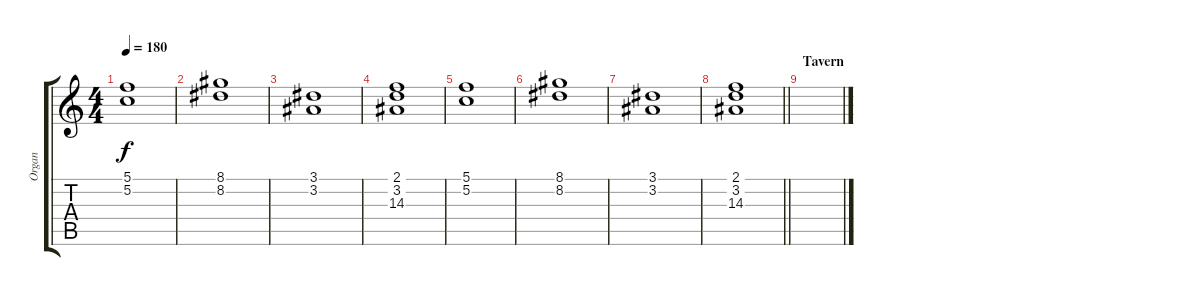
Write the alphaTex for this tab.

\track ("Organ" "Organ") {instrument rockorgan}
\staff {score tabs}
\tuning (C5 G4 Eb4 Bb3 F3 C3) {hide}
\ts (4 4)
\tempo 180
\clef g2
\ks c
(5.1 5.2).1{dy f} |
(8.1 8.2).1 |
(3.1 3.2).1 |
(2.1 3.2 14.3).1 |
(5.1 5.2).1 |
(8.1 8.2).1 |
(3.1 3.2).1 |
\barLineRight lightlight
(2.1 3.2 14.3).1 |
\section ("" "Tavern")
